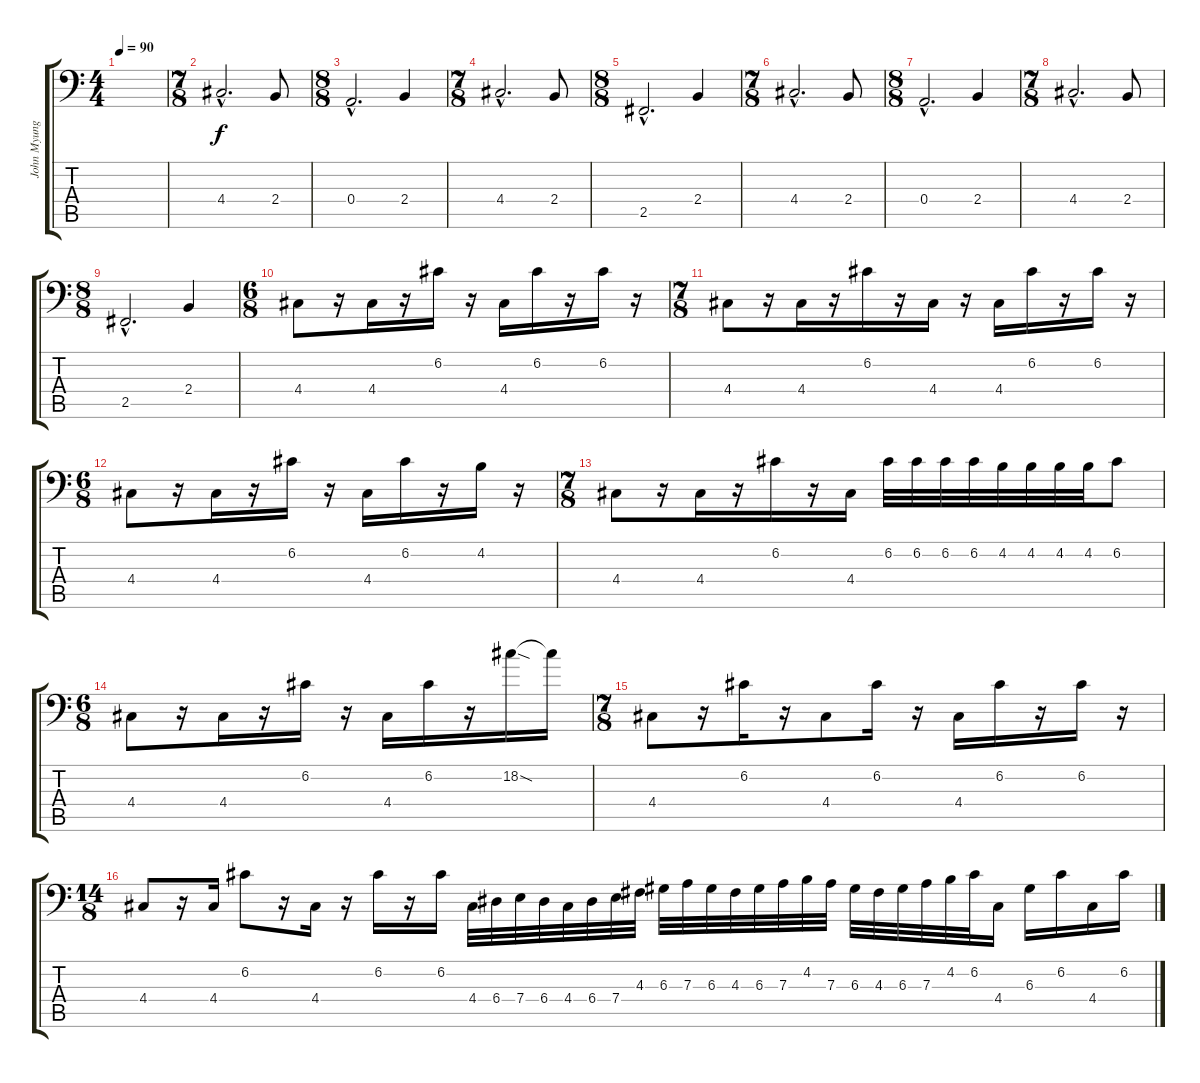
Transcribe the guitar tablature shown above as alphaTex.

\track ("John Myung" "John Myung") {instrument electricbassfinger}
\staff {score tabs}
\tuning (C3 G2 D2 A1 E1 B0) {hide}
\ts (4 4)
\tempo 90
\clef f4
\ks c
|
\ts (7 8)
4.4{hac}.2{d} 2.4.8 |
\ts (8 8)
0.4{hac}.2{d} 2.4.4 |
\ts (7 8)
4.4{hac}.2{d} 2.4.8 |
\ts (8 8)
2.5{hac}.2{d} 2.4.4 |
\ts (7 8)
4.4{hac}.2{d} 2.4.8 |
\ts (8 8)
0.4{hac}.2{d} 2.4.4 |
\ts (7 8)
4.4{hac}.2{d} 2.4.8 |
\ts (8 8)
2.5{hac}.2{d} 2.4.4 |
\ts (6 8)
4.4.8 r.16 4.4.16 r.16 6.2.16 r.16 4.4.16 6.2.16 r.16 6.2.16 r.16 |
\ts (7 8)
4.4.8 r.16 4.4.16 r.16 6.2.16 r.16 4.4.16 r.16 4.4.16 6.2.16 r.16 6.2.16 r.16 |
\ts (6 8)
4.4.8 r.16 4.4.16 r.16 6.2.16 r.16 4.4.16 6.2.16 r.16 4.2.16 r.16 |
\ts (7 8)
4.4.8 r.16 4.4.16 r.16 6.2.16 r.16 4.4.16 6.2.32 6.2.32 6.2.32 6.2.32 4.2.32 4.2.32 4.2.32 4.2.32 6.2.8 |
\ts (6 8)
4.4.8 r.16 4.4.16 r.16 6.2.16 r.16 4.4.16 6.2.16 r.16 18.2{sod}.16 18.2{t}.16 |
\ts (7 8)
4.4.8 r.16 6.2.16 r.16 4.4.8 6.2.16 r.16 4.4.16 6.2.16 r.16 6.2.16 r.16 |
\ts (14 8)
4.4.8 r.16 4.4.16 6.2.8 r.16 4.4.16 r.16 6.2.16 r.16 6.2.16 4.4.32 6.4.32 7.4.32 6.4.32 4.4.32 6.4.32 7.4.32 4.3.32 6.3.32 7.3.32 6.3.32 4.3.32 6.3.32 7.3.32 4.2.32 7.3.32 6.3.32 4.3.32 6.3.32 7.3.32 4.2.32 6.2.32 4.4.16 6.3.16 6.2.16 4.4.16 6.2.16
